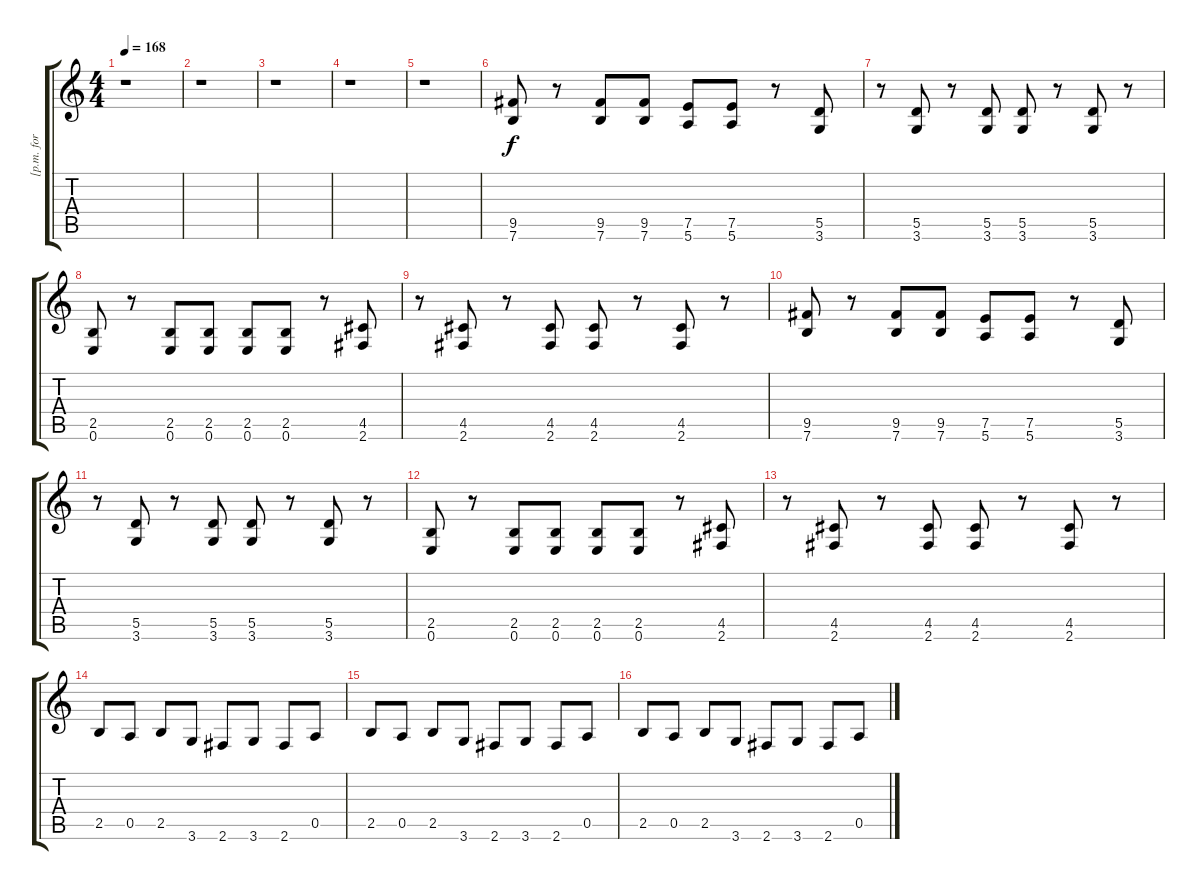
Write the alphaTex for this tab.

\track ("[p.m. for gtr. 1-2 ]" "[p.m. for ") {instrument electricguitarmuted}
\staff {score tabs}
\tuning (E4 B3 G3 D3 A2 E2) {hide}
\ts (4 4)
\tempo 168
\clef g2
\ks c
r.1{dy f} |
r.1 |
r.1 |
r.1 |
r.1 |
(9.5 7.6).8 r.8 (9.5 7.6).8 (9.5 7.6).8 (7.5 5.6).8 (7.5 5.6).8 r.8 (5.5 3.6).8 |
r.8 (5.5 3.6).8 r.8 (5.5 3.6).8 (5.5 3.6).8 r.8 (5.5 3.6).8 r.8 |
(2.5 0.6).8 r.8 (2.5 0.6).8 (2.5 0.6).8 (2.5 0.6).8 (2.5 0.6).8 r.8 (4.5 2.6).8 |
r.8 (4.5 2.6).8 r.8 (4.5 2.6).8 (4.5 2.6).8 r.8 (4.5 2.6).8 r.8 |
(9.5 7.6).8 r.8 (9.5 7.6).8 (9.5 7.6).8 (7.5 5.6).8 (7.5 5.6).8 r.8 (5.5 3.6).8 |
r.8 (5.5 3.6).8 r.8 (5.5 3.6).8 (5.5 3.6).8 r.8 (5.5 3.6).8 r.8 |
(2.5 0.6).8 r.8 (2.5 0.6).8 (2.5 0.6).8 (2.5 0.6).8 (2.5 0.6).8 r.8 (4.5 2.6).8 |
r.8 (4.5 2.6).8 r.8 (4.5 2.6).8 (4.5 2.6).8 r.8 (4.5 2.6).8 r.8 |
2.5.8 0.5.8 2.5.8 3.6.8 2.6.8 3.6.8 2.6.8 0.5.8 |
2.5.8 0.5.8 2.5.8 3.6.8 2.6.8 3.6.8 2.6.8 0.5.8 |
2.5.8 0.5.8 2.5.8 3.6.8 2.6.8 3.6.8 2.6.8 0.5.8
